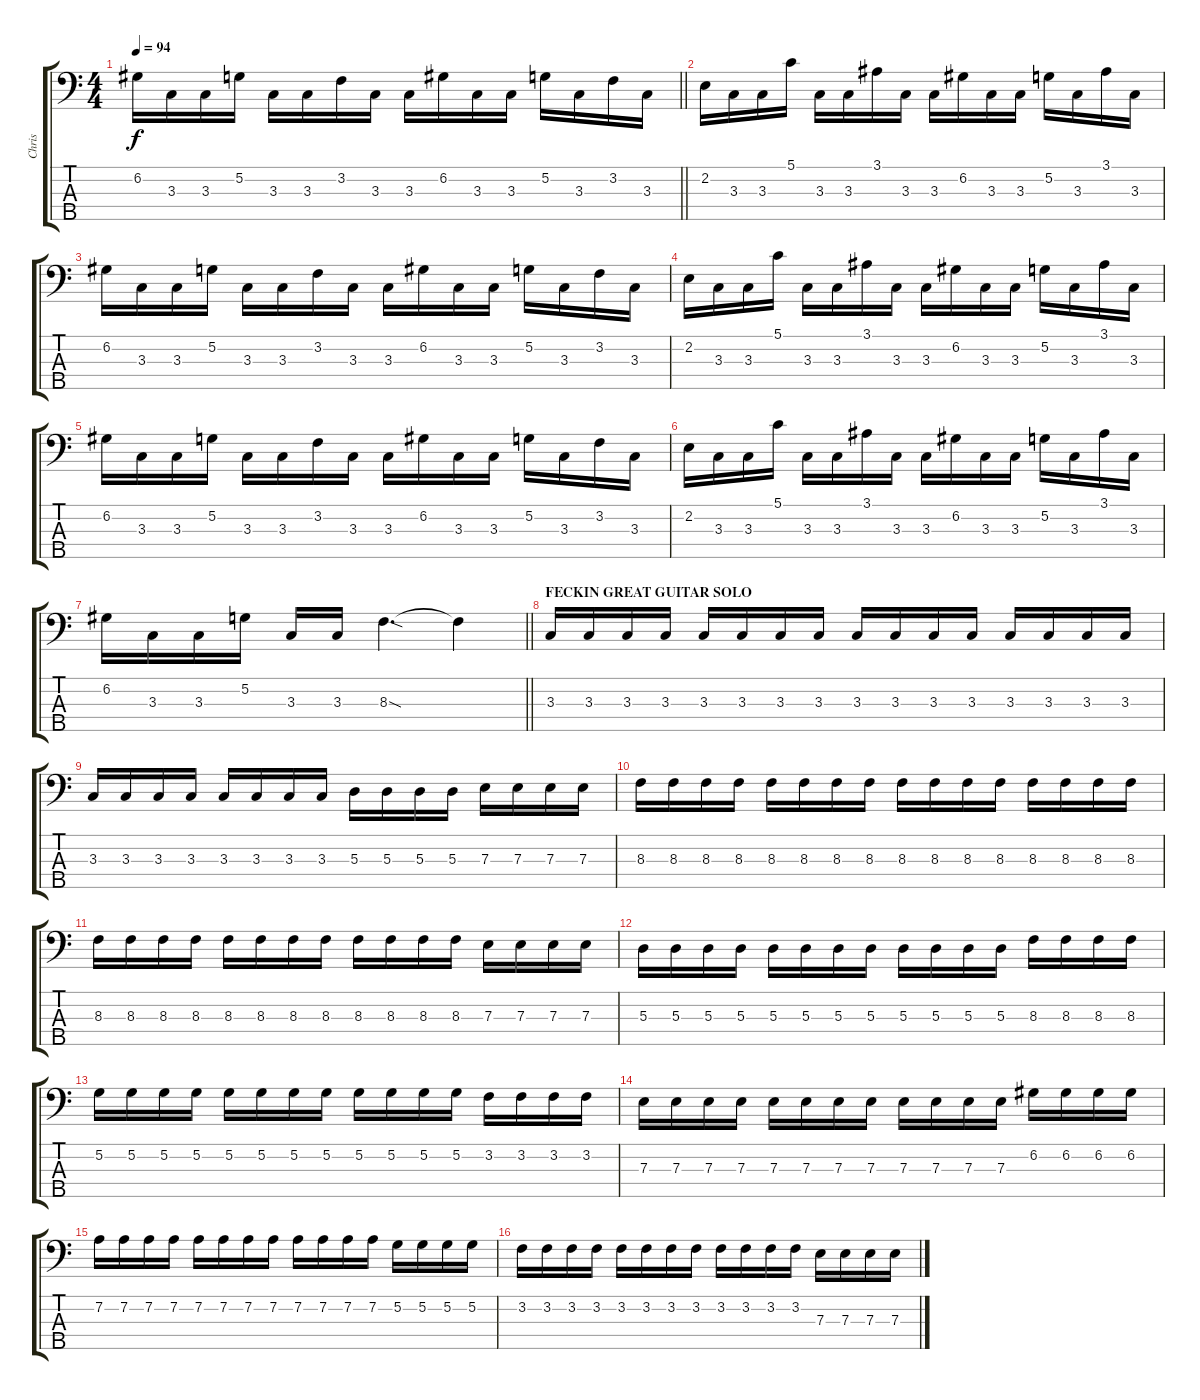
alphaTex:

\track ("Chris" "Chris") {instrument electricbassfinger}
\staff {score tabs}
\tuning (G2 D2 A1 E1 B0) {hide}
\ts (4 4)
\tempo 94
\clef f4
\barLineRight lightlight
\ks c
6.2.16{dy f} 3.3.16 3.3.16 5.2.16 3.3.16 3.3.16 3.2.16 3.3.16 3.3.16 6.2.16 3.3.16 3.3.16 5.2.16 3.3.16 3.2.16 3.3.16 |
2.2.16 3.3.16 3.3.16 5.1.16 3.3.16 3.3.16 3.1.16 3.3.16 3.3.16 6.2.16 3.3.16 3.3.16 5.2.16 3.3.16 3.1.16 3.3.16 |
6.2.16 3.3.16 3.3.16 5.2.16 3.3.16 3.3.16 3.2.16 3.3.16 3.3.16 6.2.16 3.3.16 3.3.16 5.2.16 3.3.16 3.2.16 3.3.16 |
2.2.16 3.3.16 3.3.16 5.1.16 3.3.16 3.3.16 3.1.16 3.3.16 3.3.16 6.2.16 3.3.16 3.3.16 5.2.16 3.3.16 3.1.16 3.3.16 |
6.2.16 3.3.16 3.3.16 5.2.16 3.3.16 3.3.16 3.2.16 3.3.16 3.3.16 6.2.16 3.3.16 3.3.16 5.2.16 3.3.16 3.2.16 3.3.16 |
2.2.16 3.3.16 3.3.16 5.1.16 3.3.16 3.3.16 3.1.16 3.3.16 3.3.16 6.2.16 3.3.16 3.3.16 5.2.16 3.3.16 3.1.16 3.3.16 |
\barLineRight lightlight
6.2.16 3.3.16 3.3.16 5.2.16 3.3.16 3.3.16 8.3{sod}.4{d} 8.3{t}.4 |
\section ("" "FECKIN GREAT GUITAR SOLO")
3.3.16 3.3.16 3.3.16 3.3.16 3.3.16 3.3.16 3.3.16 3.3.16 3.3.16 3.3.16 3.3.16 3.3.16 3.3.16 3.3.16 3.3.16 3.3.16 |
3.3.16 3.3.16 3.3.16 3.3.16 3.3.16 3.3.16 3.3.16 3.3.16 5.3.16 5.3.16 5.3.16 5.3.16 7.3.16 7.3.16 7.3.16 7.3.16 |
8.3.16 8.3.16 8.3.16 8.3.16 8.3.16 8.3.16 8.3.16 8.3.16 8.3.16 8.3.16 8.3.16 8.3.16 8.3.16 8.3.16 8.3.16 8.3.16 |
8.3.16 8.3.16 8.3.16 8.3.16 8.3.16 8.3.16 8.3.16 8.3.16 8.3.16 8.3.16 8.3.16 8.3.16 7.3.16 7.3.16 7.3.16 7.3.16 |
5.3.16 5.3.16 5.3.16 5.3.16 5.3.16 5.3.16 5.3.16 5.3.16 5.3.16 5.3.16 5.3.16 5.3.16 8.3.16 8.3.16 8.3.16 8.3.16 |
5.2.16 5.2.16 5.2.16 5.2.16 5.2.16 5.2.16 5.2.16 5.2.16 5.2.16 5.2.16 5.2.16 5.2.16 3.2.16 3.2.16 3.2.16 3.2.16 |
7.3.16 7.3.16 7.3.16 7.3.16 7.3.16 7.3.16 7.3.16 7.3.16 7.3.16 7.3.16 7.3.16 7.3.16 6.2.16 6.2.16 6.2.16 6.2.16 |
7.2.16 7.2.16 7.2.16 7.2.16 7.2.16 7.2.16 7.2.16 7.2.16 7.2.16 7.2.16 7.2.16 7.2.16 5.2.16 5.2.16 5.2.16 5.2.16 |
3.2.16 3.2.16 3.2.16 3.2.16 3.2.16 3.2.16 3.2.16 3.2.16 3.2.16 3.2.16 3.2.16 3.2.16 7.3.16 7.3.16 7.3.16 7.3.16
